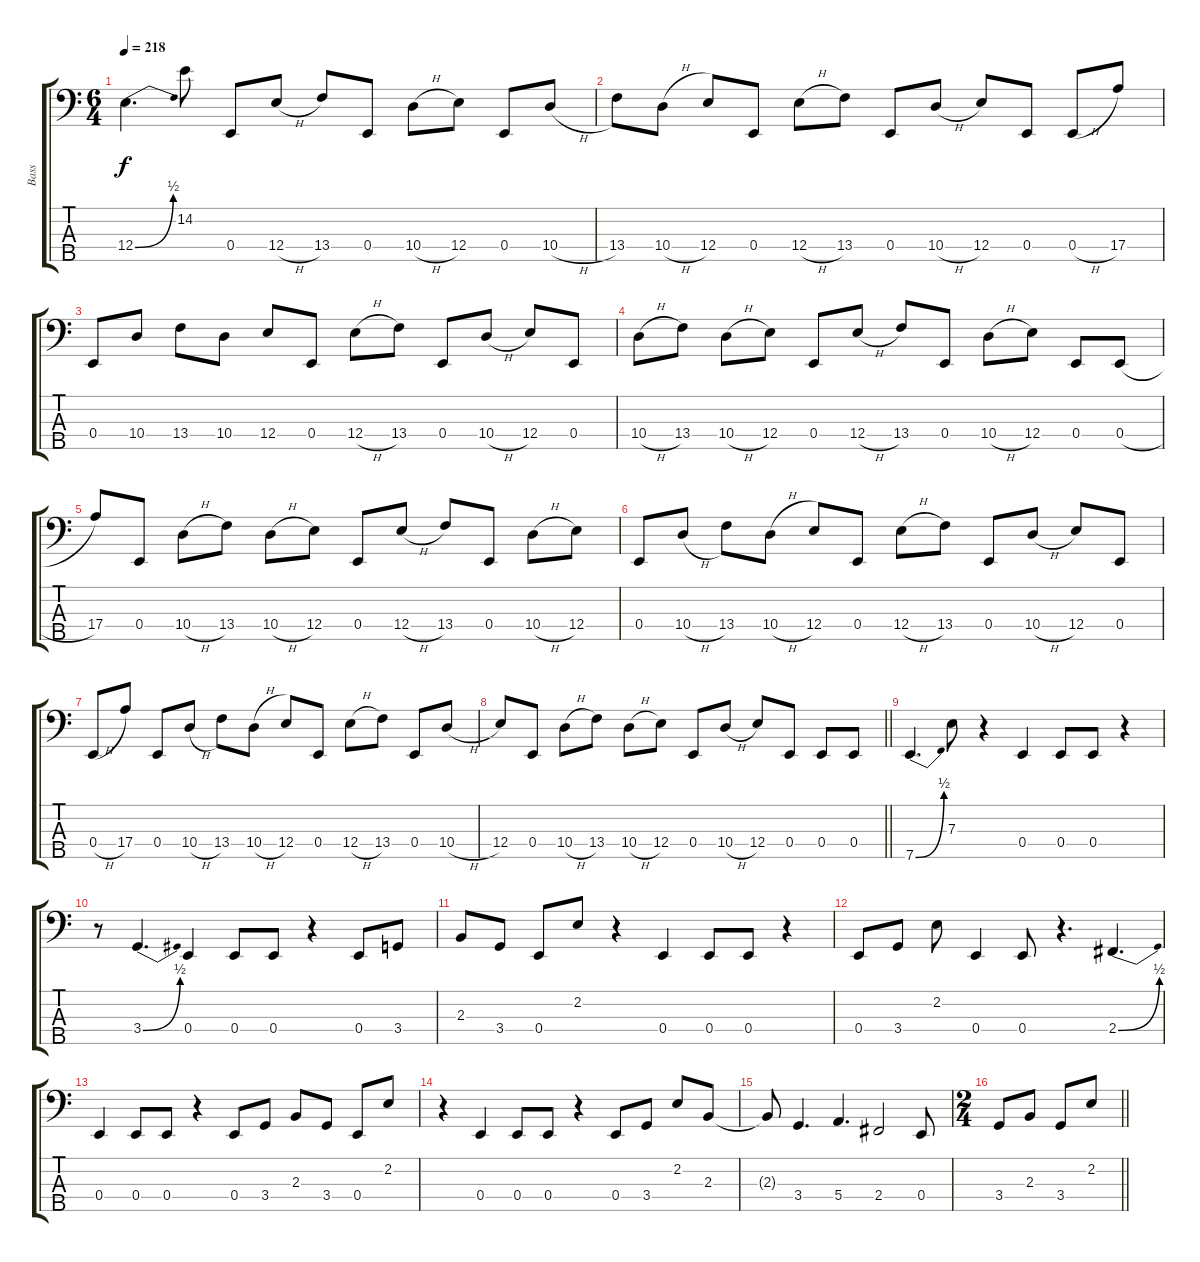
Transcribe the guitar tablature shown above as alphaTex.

\track ("Bass" "Bass") {instrument electricbassfinger}
\staff {score tabs}
\tuning (G2 D2 A1 E1 A0) {hide}
\ts (6 4)
\tempo 218
\clef f4
\ks c
12.4{be (bend 0 0 60 2)}.4{d dy f} 14.2.8 0.4.8 12.4{h}.8 13.4.8 0.4.8 10.4{h}.8 12.4.8 0.4.8 10.4{h}.8 |
13.4.8 10.4{h}.8 12.4.8 0.4.8 12.4{h}.8 13.4.8 0.4.8 10.4{h}.8 12.4.8 0.4.8 0.4{h}.8 17.4.8 |
0.4.8 10.4.8 13.4.8 10.4.8 12.4.8 0.4.8 12.4{h}.8 13.4.8 0.4.8 10.4{h}.8 12.4.8 0.4.8 |
10.4{h}.8 13.4.8 10.4{h}.8 12.4.8 0.4.8 12.4{h}.8 13.4.8 0.4.8 10.4{h}.8 12.4.8 0.4.8 0.4{h}.8 |
17.4.8 0.4.8 10.4{h}.8 13.4.8 10.4{h}.8 12.4.8 0.4.8 12.4{h}.8 13.4.8 0.4.8 10.4{h}.8 12.4.8 |
0.4.8 10.4{h}.8 13.4.8 10.4{h}.8 12.4.8 0.4.8 12.4{h}.8 13.4.8 0.4.8 10.4{h}.8 12.4.8 0.4.8 |
0.4{h}.8 17.4.8 0.4.8 10.4{h}.8 13.4.8 10.4{h}.8 12.4.8 0.4.8 12.4{h}.8 13.4.8 0.4.8 10.4{h}.8 |
\barLineRight lightlight
12.4.8 0.4.8 10.4{h}.8 13.4.8 10.4{h}.8 12.4.8 0.4.8 10.4{h}.8 12.4.8 0.4.8 0.4.8 0.4.8 |
\section ("" "")
7.5{be (bend 0 0 60 2)}.4{d} 7.3.8 r.4 0.4.4 0.4.8 0.4.8 r.4 |
r.8 3.4{be (bend 0 0 60 2)}.4{d} 0.4.4 0.4.8 0.4.8 r.4 0.4.8 3.4.8 |
2.3.8 3.4.8 0.4.8 2.2.8 r.4 0.4.4 0.4.8 0.4.8 r.4 |
0.4.8 3.4.8 2.2.8 0.4.4 0.4.8 r.4{d} 2.4{be (bend 0 0 60 2)}.4{d} |
0.4.4 0.4.8 0.4.8 r.4 0.4.8 3.4.8 2.3.8 3.4.8 0.4.8 2.2.8 |
r.4 0.4.4 0.4.8 0.4.8 r.4 0.4.8 3.4.8 2.2.8 2.3.8 |
2.3{t}.8 3.4.4{d} 5.4.4{d} 2.4.2 0.4.8 |
\ts (2 4)
\barLineRight lightlight
3.4.8 2.3.8 3.4.8 2.2.8
